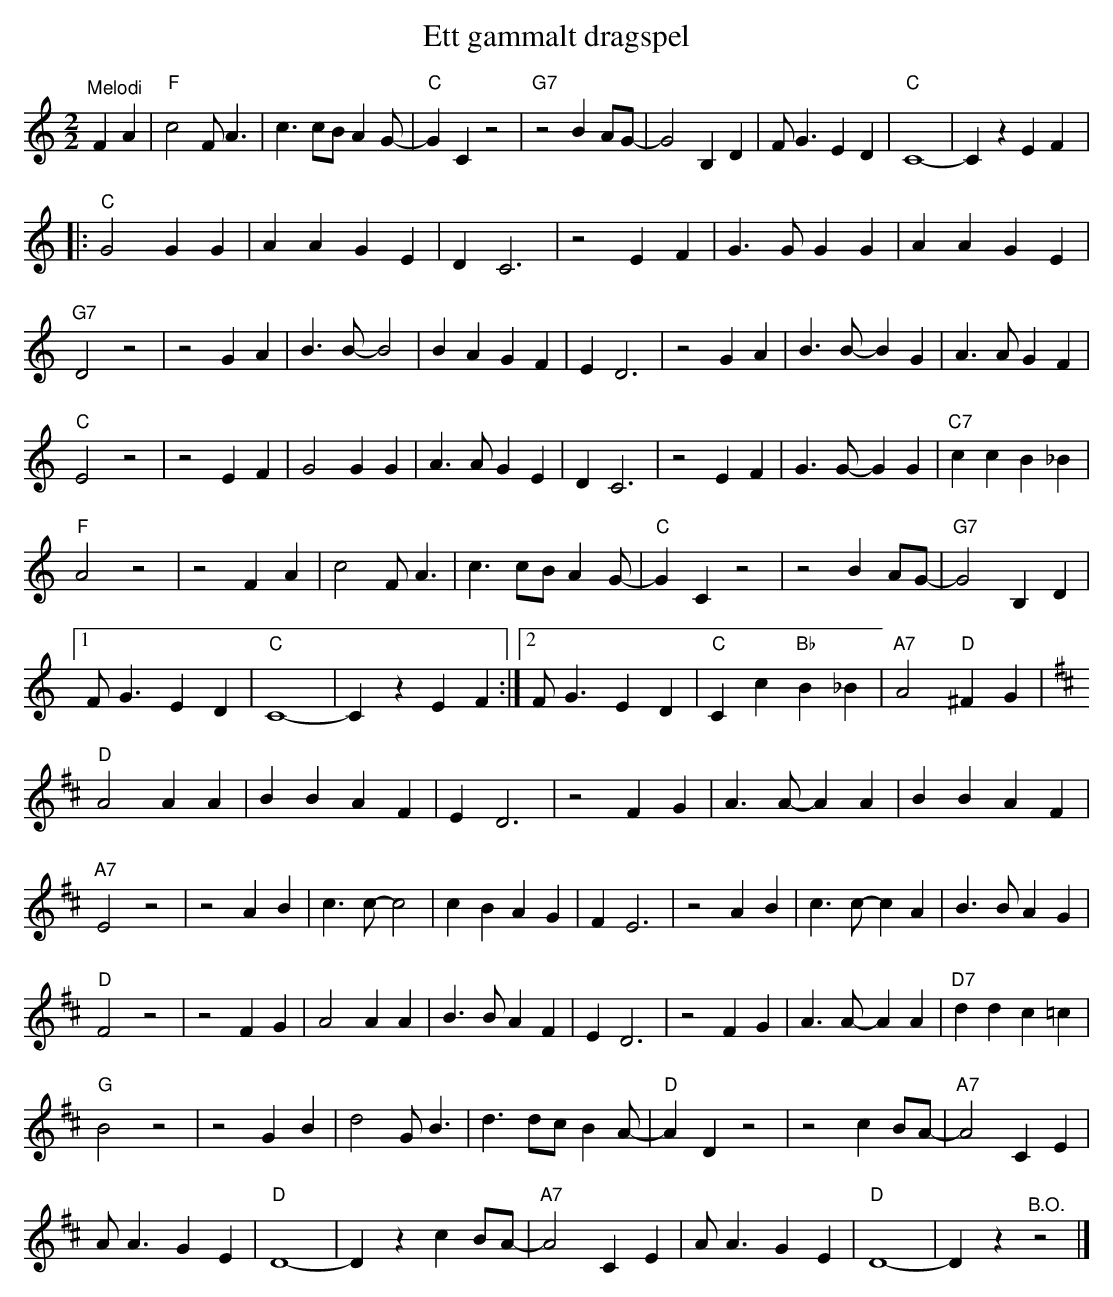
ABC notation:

X:1
T:Ett gammalt dragspel
L:1/4
M:2/2
K:C
V:1
"^Melodi" F A |"F" c2 F/ A3/2 | c3/2 c/B/ A G/- |"C" G C z2 |"G7" z2 B A/G/- | G2 B, D | F/ G3/2 E D |"C" C4- | C z E F |:
"C" G2 G G | A A G E | D C3 | z2 E F | G3/2 G/ G G | A A G E |
"G7" D2 z2 | z2 G A | B3/2 B/- B2 | B A G F | E D3 | z2 G A | B3/2 B/- B G | A3/2 A/ G F |
"C" E2 z2 | z2 E F | G2 G G | A3/2 A/ G E | D C3 | z2 E F | G3/2 G/- G G |"C7" c c B _B |
"F" A2 z2 | z2 F A | c2 F/ A3/2 | c3/2 c/B/ A G/- |"C" G C z2 | z2 B A/G/- |"G7" G2 B, D |1
F/ G3/2 E D |"C" C4- | C z E F :|2 F/ G3/2 E D |"C" C c"Bb" B _B |"A7" A2"D" ^F G |
[K:D]"D" A2 A A | B B A F | E D3 | z2 F G | A3/2 A/- A A | B B A F |
"A7" E2 z2 | z2 A B | c3/2 c/- c2 | c B A G | F E3 | z2 A B | c3/2 c/- c A | B3/2 B/ A G |
"D" F2 z2 | z2 F G | A2 A A | B3/2 B/ A F | E D3 | z2 F G | A3/2 A/- A A |"D7" d d c =c |
"G" B2 z2 | z2 G B | d2 G/ B3/2 | d3/2 d/c/ B A/- |"D" A D z2 | z2 c B/A/- |"A7" A2 C E |
 A/ A3/2 G E |"D" D4- | D z c B/A/- | "A7" A2 C E | A/ A3/2 G E |"D" D4- | D z"^B.O." z2 |]
